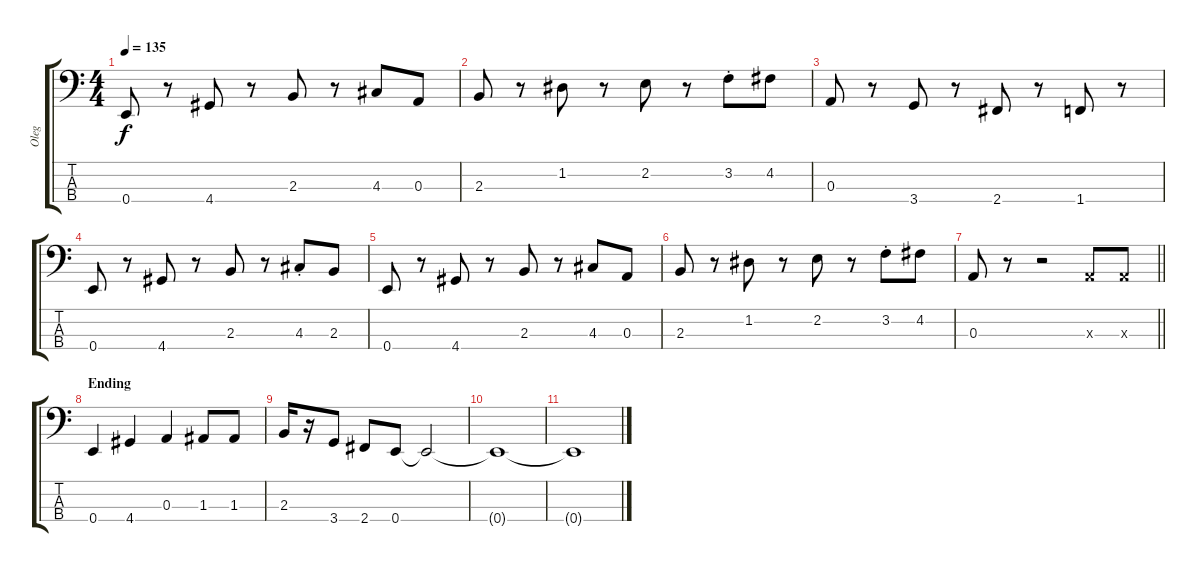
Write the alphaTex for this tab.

\track ("Oleg" "Oleg") {instrument acousticbass}
\staff {score tabs}
\tuning (G2 D2 A1 E1) {hide}
\ts (4 4)
\tempo 135
\clef f4
\ks c
0.4.8{dy f} r.8 4.4.8 r.8 2.3.8 r.8 4.3.8 0.3.8 |
2.3.8 r.8 1.2.8 r.8 2.2.8 r.8 3.2{st}.8 4.2.8 |
0.3.8 r.8 3.4.8 r.8 2.4.8 r.8 1.4.8 r.8 |
0.4.8 r.8 4.4.8 r.8 2.3.8 r.8 4.3{st}.8 2.3.8 |
0.4.8 r.8 4.4.8 r.8 2.3.8 r.8 4.3.8 0.3.8 |
2.3.8 r.8 1.2.8 r.8 2.2.8 r.8 3.2{st}.8 4.2.8 |
\barLineRight lightlight
0.3.8 r.8 r.2 0.3{x}.8 0.3{x}.8 |
\section ("" "Ending")
0.4.4 4.4.4 0.3.4 1.3.8 1.3.8 |
2.3.16 r.16 3.4.8 2.4.8 0.4.8 0.4{t}.2 |
0.4{t}.1 |
0.4{t}.1
